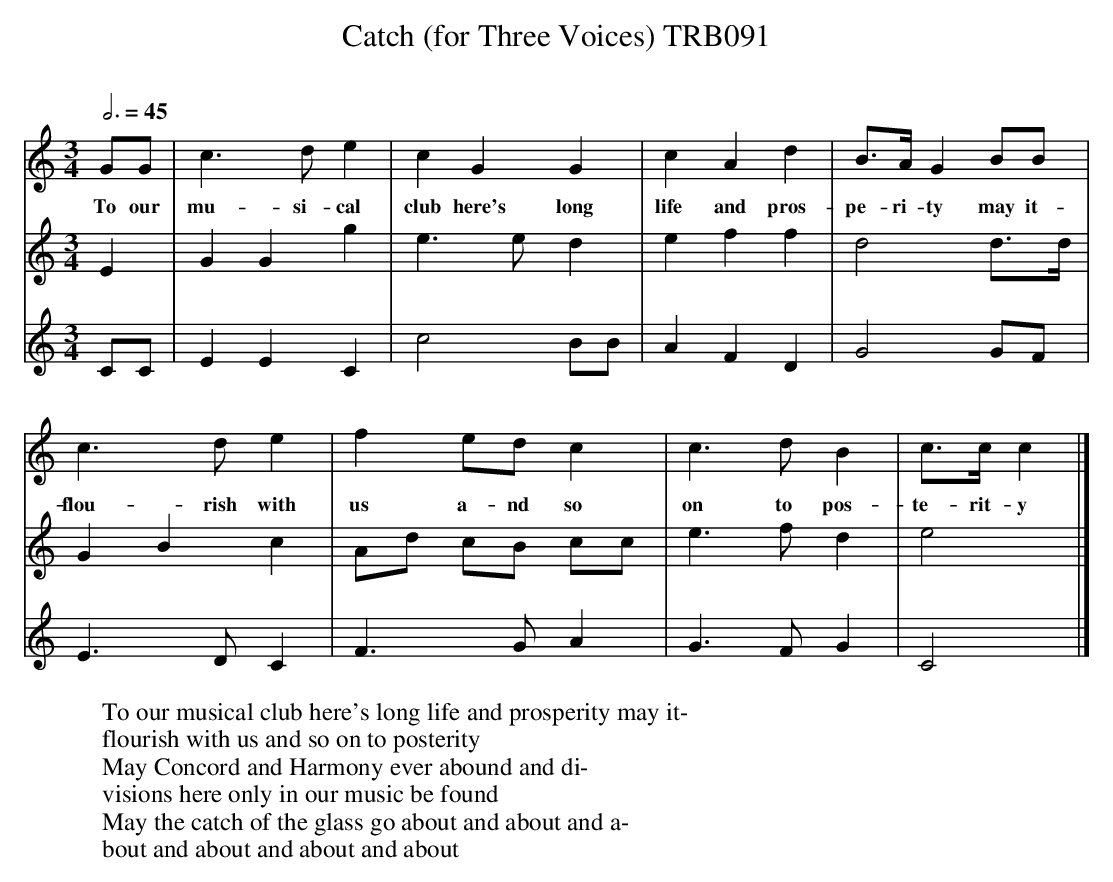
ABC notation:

X:1
T:Catch (for Three Voices) TRB091
Q:3/4=45
L:1/8
M:3/4
W:To our musical club here's long life and prosperity may it-
W:flourish with us and so on to posterity
W:May Concord and Harmony ever abound and di-
W:visions here only in our music be found
W:May the catch of the glass go about and about and a-
W:bout and about and about and about
O:
K:C
V:1 treble
V:2 treble
V:3 treble
V:1
GG | c3 d e2 | c2 G2 G2 | c2 A2 d2 | B>A G2 BB |
w:To our mu-si-cal club here's long life and pros-pe-ri-ty may it-
c3 d e2 | f2 ed c2 | c3 d B2 | c>c c2 |]
w:flou-rish with us a-nd so on to pos-te-rit-y
V:2
E2 | G2 G2 g2 | e3 e d2 | e2 f2 f2 | d4 d>d |
G2 B2 c2 | Ad cB cc | e3 f d2 | e4 |]
V:3
CC | E2 E2 C2 | c4 BB | A2 F2 D2 | G4 GF | E3 D C2 | F3 G A2 | G3 F G2 | C4 |]
